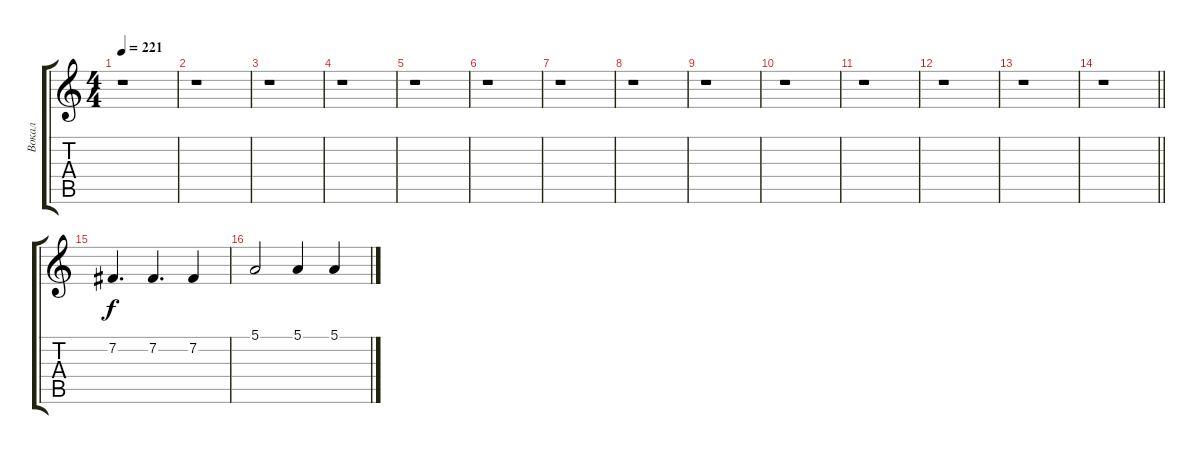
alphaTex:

\track ("Вокал" "Вокал") {instrument oboe}
\staff {score tabs}
\tuning (E4 B3 G3 D3 A2 E2) {hide}
\ts (4 4)
\tempo 221
\clef g2
\ks c
r.1{dy f} |
r.1 |
r.1 |
r.1 |
r.1 |
r.1 |
r.1 |
r.1 |
r.1 |
r.1 |
r.1 |
r.1 |
r.1 |
\barLineRight lightlight
r.1 |
7.2.4{d} 7.2.4{d} 7.2.4 |
5.1.2 5.1.4 5.1.4
